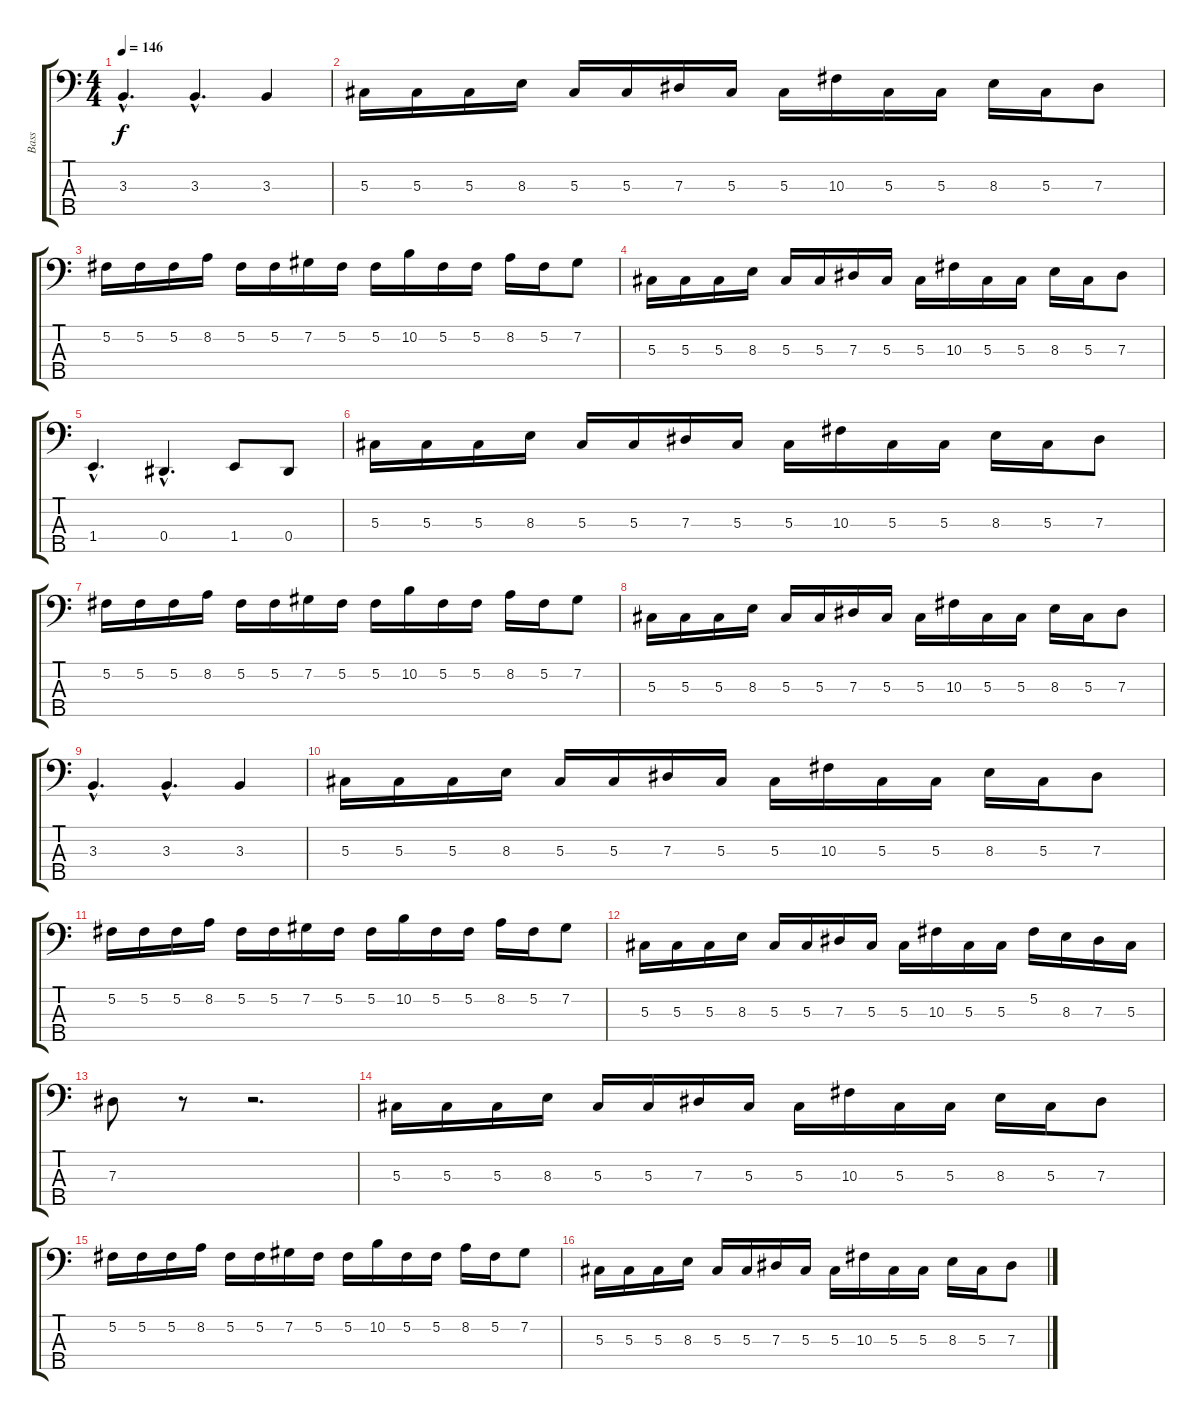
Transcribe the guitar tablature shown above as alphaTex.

\track ("Bass" "Bass") {instrument electricbassfinger}
\staff {score tabs}
\tuning (Gb2 Db2 Ab1 Eb1 Bb0) {hide}
\ts (4 4)
\tempo 146
\clef f4
\ks c
3.3{hac}.4{d dy f} 3.3{hac}.4{d} 3.3.4 |
5.3.16 5.3.16 5.3.16 8.3.16 5.3.16 5.3.16 7.3.16 5.3.16 5.3.16 10.3.16 5.3.16 5.3.16 8.3.16 5.3.16 7.3.8 |
5.2.16 5.2.16 5.2.16 8.2.16 5.2.16 5.2.16 7.2.16 5.2.16 5.2.16 10.2.16 5.2.16 5.2.16 8.2.16 5.2.16 7.2.8 |
5.3.16 5.3.16 5.3.16 8.3.16 5.3.16 5.3.16 7.3.16 5.3.16 5.3.16 10.3.16 5.3.16 5.3.16 8.3.16 5.3.16 7.3.8 |
1.4{hac}.4{d} 0.4{hac}.4{d} 1.4.8 0.4.8 |
5.3.16 5.3.16 5.3.16 8.3.16 5.3.16 5.3.16 7.3.16 5.3.16 5.3.16 10.3.16 5.3.16 5.3.16 8.3.16 5.3.16 7.3.8 |
5.2.16 5.2.16 5.2.16 8.2.16 5.2.16 5.2.16 7.2.16 5.2.16 5.2.16 10.2.16 5.2.16 5.2.16 8.2.16 5.2.16 7.2.8 |
5.3.16 5.3.16 5.3.16 8.3.16 5.3.16 5.3.16 7.3.16 5.3.16 5.3.16 10.3.16 5.3.16 5.3.16 8.3.16 5.3.16 7.3.8 |
3.3{hac}.4{d} 3.3{hac}.4{d} 3.3.4 |
5.3.16 5.3.16 5.3.16 8.3.16 5.3.16 5.3.16 7.3.16 5.3.16 5.3.16 10.3.16 5.3.16 5.3.16 8.3.16 5.3.16 7.3.8 |
5.2.16 5.2.16 5.2.16 8.2.16 5.2.16 5.2.16 7.2.16 5.2.16 5.2.16 10.2.16 5.2.16 5.2.16 8.2.16 5.2.16 7.2.8 |
5.3.16 5.3.16 5.3.16 8.3.16 5.3.16 5.3.16 7.3.16 5.3.16 5.3.16 10.3.16 5.3.16 5.3.16 5.2.16 8.3.16 7.3.16 5.3.16 |
7.3.8 r.8 r.2{d} |
5.3.16 5.3.16 5.3.16 8.3.16 5.3.16 5.3.16 7.3.16 5.3.16 5.3.16 10.3.16 5.3.16 5.3.16 8.3.16 5.3.16 7.3.8 |
5.2.16 5.2.16 5.2.16 8.2.16 5.2.16 5.2.16 7.2.16 5.2.16 5.2.16 10.2.16 5.2.16 5.2.16 8.2.16 5.2.16 7.2.8 |
5.3.16 5.3.16 5.3.16 8.3.16 5.3.16 5.3.16 7.3.16 5.3.16 5.3.16 10.3.16 5.3.16 5.3.16 8.3.16 5.3.16 7.3.8
